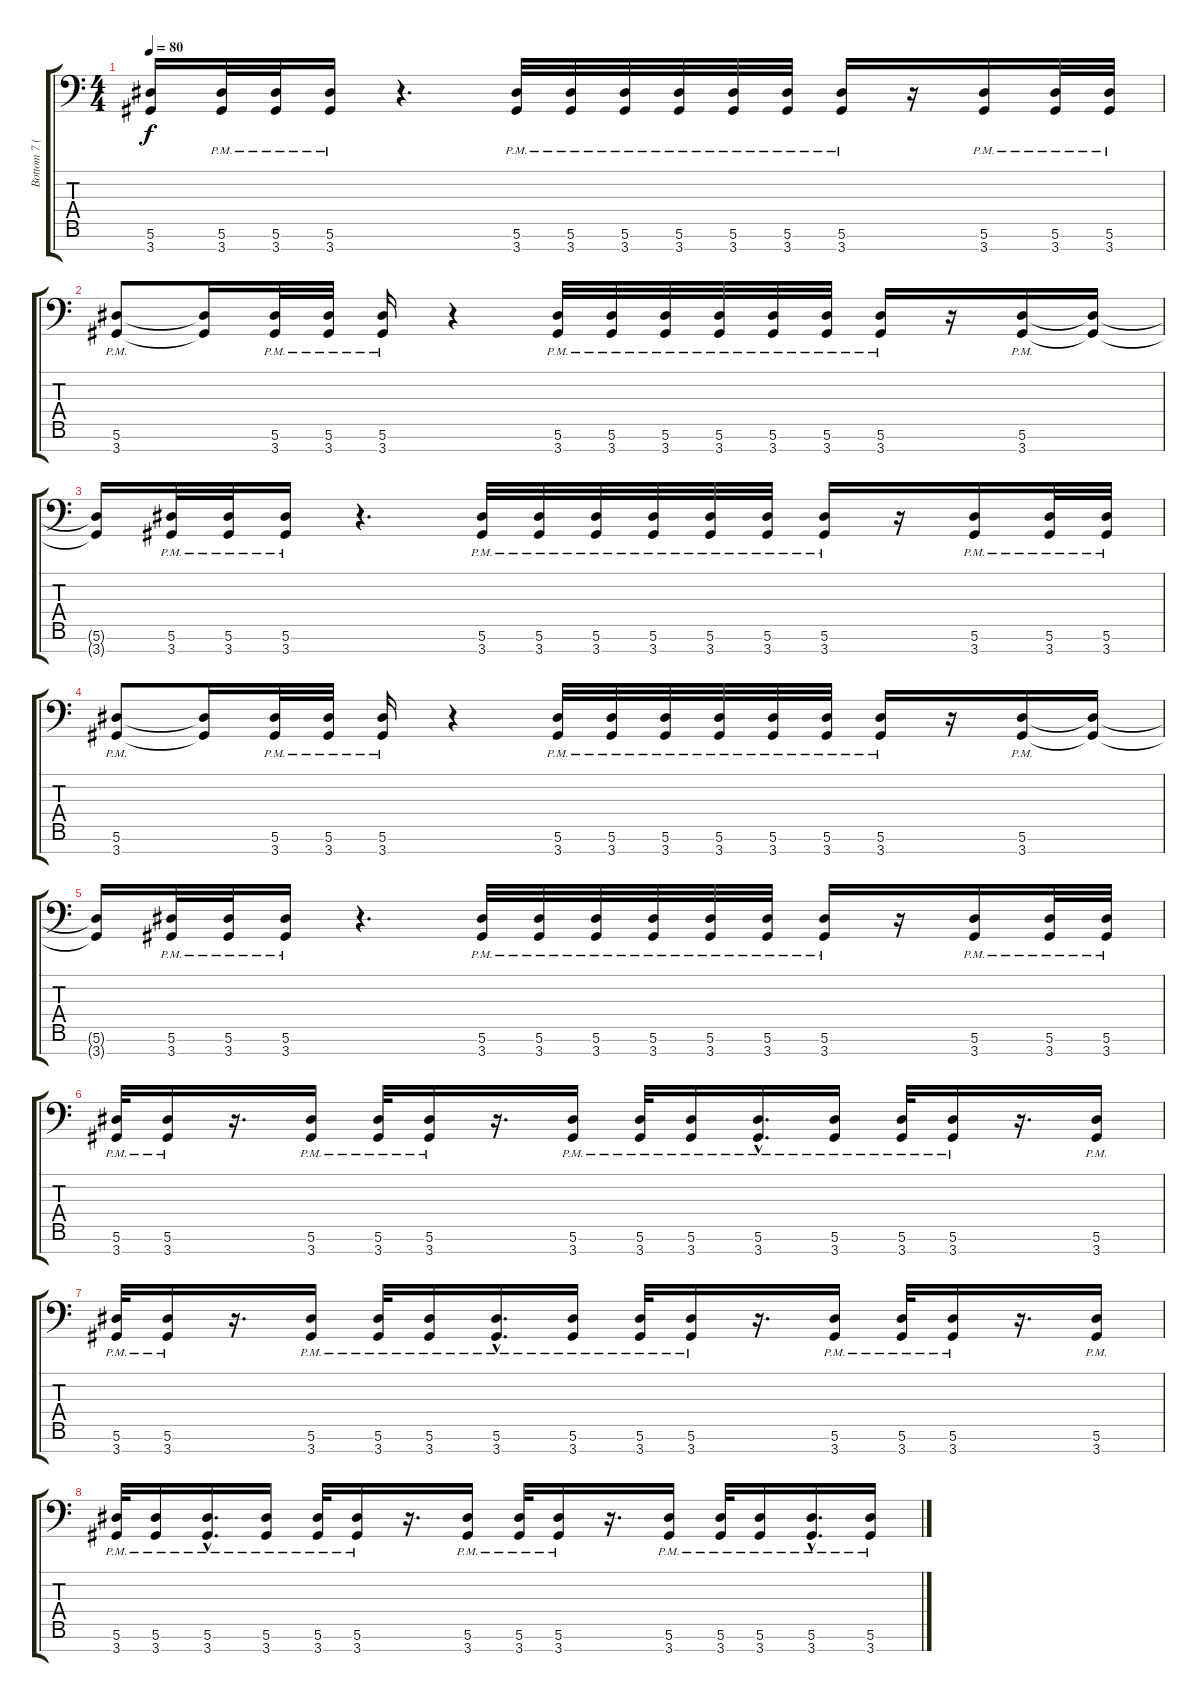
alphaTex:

\track ("Bottom 7 (Left Channel)" "Bottom 7 (") {instrument distortionguitar}
\staff {score tabs}
\tuning (Bb3 Gb3 Db3 Ab2 Eb2 Bb1 F1) {hide}
\ts (4 4)
\tempo 80
\clef f4
\ks c
(5.6{t} 3.7{t}).16{dy f} (5.6{pm} 3.7{pm}).32 (5.6{pm} 3.7{pm}).32 (5.6{pm} 3.7{pm}).16 r.4{d} (5.6{pm} 3.7{pm}).32 (5.6{pm} 3.7{pm}).32 (5.6{pm} 3.7{pm}).32 (5.6{pm} 3.7{pm}).32 (5.6{pm} 3.7{pm}).32 (5.6{pm} 3.7{pm}).32 (5.6{pm} 3.7{pm}).16 r.16 (5.6{pm} 3.7{pm}).16 (5.6{pm} 3.7{pm}).32 (5.6{pm} 3.7{pm}).32 |
(5.6{pm} 3.7{pm}).8 (5.6{t} 3.7{t}).16 (5.6{pm} 3.7{pm}).32 (5.6{pm} 3.7{pm}).32 (5.6{pm} 3.7{pm}).16 r.4 (5.6{pm} 3.7{pm}).32 (5.6{pm} 3.7{pm}).32 (5.6{pm} 3.7{pm}).32 (5.6{pm} 3.7{pm}).32 (5.6{pm} 3.7{pm}).32 (5.6{pm} 3.7{pm}).32 (5.6{pm} 3.7{pm}).16 r.16 (5.6{pm} 3.7{pm}).16 (5.6{t} 3.7{t}).16 |
(5.6{t} 3.7{t}).16 (5.6{pm} 3.7{pm}).32 (5.6{pm} 3.7{pm}).32 (5.6{pm} 3.7{pm}).16 r.4{d} (5.6{pm} 3.7{pm}).32 (5.6{pm} 3.7{pm}).32 (5.6{pm} 3.7{pm}).32 (5.6{pm} 3.7{pm}).32 (5.6{pm} 3.7{pm}).32 (5.6{pm} 3.7{pm}).32 (5.6{pm} 3.7{pm}).16 r.16 (5.6{pm} 3.7{pm}).16 (5.6{pm} 3.7{pm}).32 (5.6{pm} 3.7{pm}).32 |
(5.6{pm} 3.7{pm}).8 (5.6{t} 3.7{t}).16 (5.6{pm} 3.7{pm}).32 (5.6{pm} 3.7{pm}).32 (5.6{pm} 3.7{pm}).16 r.4 (5.6{pm} 3.7{pm}).32 (5.6{pm} 3.7{pm}).32 (5.6{pm} 3.7{pm}).32 (5.6{pm} 3.7{pm}).32 (5.6{pm} 3.7{pm}).32 (5.6{pm} 3.7{pm}).32 (5.6{pm} 3.7{pm}).16 r.16 (5.6{pm} 3.7{pm}).16 (5.6{t} 3.7{t}).16 |
(5.6{t} 3.7{t}).16 (5.6{pm} 3.7{pm}).32 (5.6{pm} 3.7{pm}).32 (5.6{pm} 3.7{pm}).16 r.4{d} (5.6{pm} 3.7{pm}).32 (5.6{pm} 3.7{pm}).32 (5.6{pm} 3.7{pm}).32 (5.6{pm} 3.7{pm}).32 (5.6{pm} 3.7{pm}).32 (5.6{pm} 3.7{pm}).32 (5.6{pm} 3.7{pm}).16 r.16 (5.6{pm} 3.7{pm}).16 (5.6{pm} 3.7{pm}).32 (5.6{pm} 3.7{pm}).32 |
(5.6{pm} 3.7{pm}).32 (5.6{pm} 3.7{pm}).16 r.16{d} (5.6{pm} 3.7{pm}).16 (5.6{pm} 3.7{pm}).32 (5.6{pm} 3.7{pm}).16 r.16{d} (5.6{pm} 3.7{pm}).16 (5.6{pm} 3.7{pm}).32 (5.6{pm} 3.7{pm}).16 (5.6{hac pm} 3.7{hac pm}).16{d} (5.6{pm} 3.7{pm}).16 (5.6{pm} 3.7{pm}).32 (5.6{pm} 3.7{pm}).16 r.16{d} (5.6{pm} 3.7{pm}).16 |
(5.6{pm} 3.7{pm}).32 (5.6{pm} 3.7{pm}).16 r.16{d} (5.6{pm} 3.7{pm}).16 (5.6{pm} 3.7{pm}).32 (5.6{pm} 3.7{pm}).16 (5.6{hac pm} 3.7{hac pm}).16{d} (5.6{pm} 3.7{pm}).16 (5.6{pm} 3.7{pm}).32 (5.6{pm} 3.7{pm}).16 r.16{d} (5.6{pm} 3.7{pm}).16 (5.6{pm} 3.7{pm}).32 (5.6{pm} 3.7{pm}).16 r.16{d} (5.6{pm} 3.7{pm}).16 |
(5.6{pm} 3.7{pm}).32 (5.6{pm} 3.7{pm}).16 (5.6{hac pm} 3.7{hac pm}).16{d} (5.6{pm} 3.7{pm}).16 (5.6{pm} 3.7{pm}).32 (5.6{pm} 3.7{pm}).16 r.16{d} (5.6{pm} 3.7{pm}).16 (5.6{pm} 3.7{pm}).32 (5.6{pm} 3.7{pm}).16 r.16{d} (5.6{pm} 3.7{pm}).16 (5.6{pm} 3.7{pm}).32 (5.6{pm} 3.7{pm}).16 (5.6{hac pm} 3.7{hac pm}).16{d} (5.6{pm} 3.7{pm}).16
